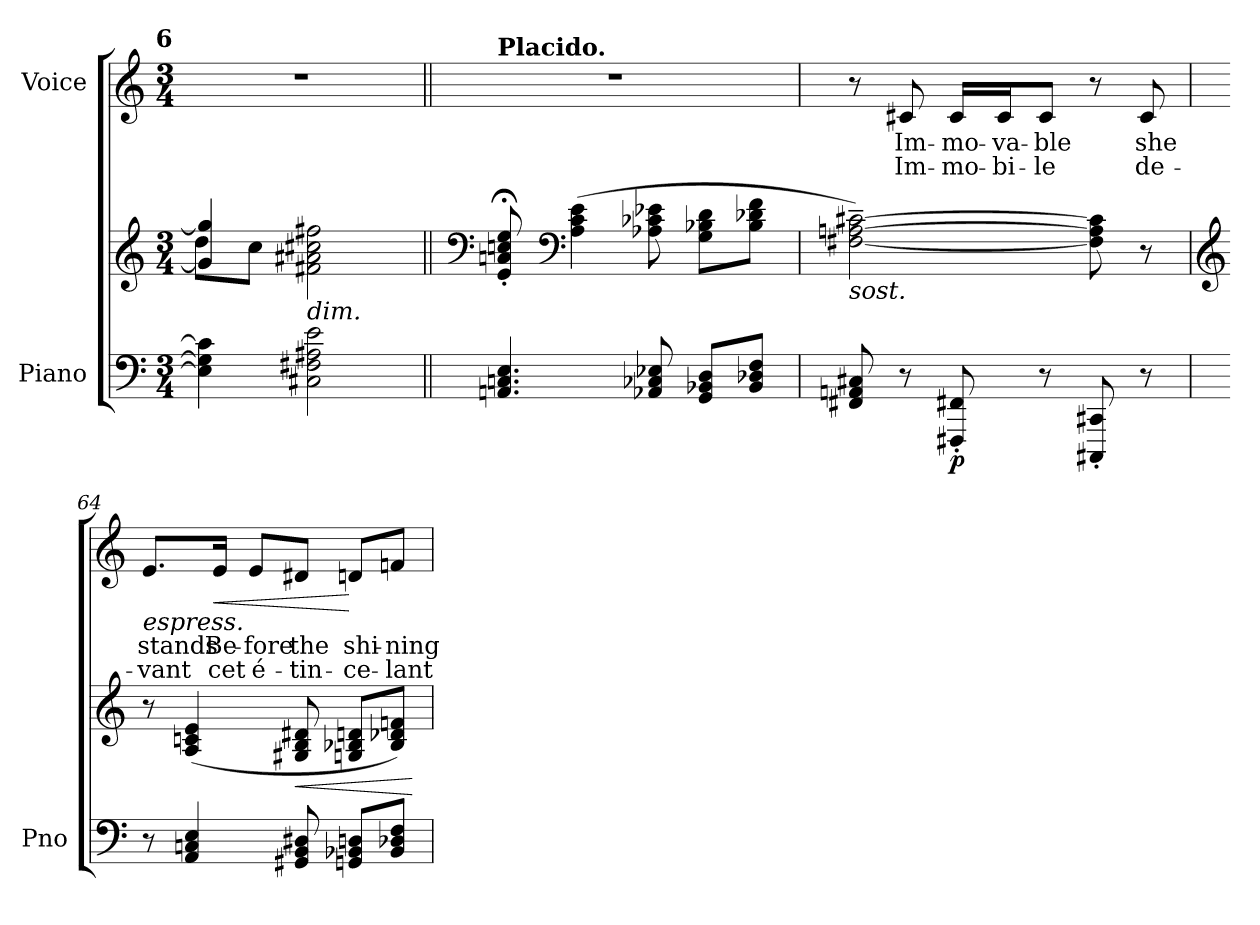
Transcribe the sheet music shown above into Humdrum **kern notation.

**kern	**kern	**dynam	**kern	**text	**text	**dynam
*part2	*part2	*part2	*part1	*part1	*part1	*part1
*staff3	*staff2	*staff2/3	*staff1	*staff1	*staff1	*staff1
*I"Piano	*	*	*I"Voice	*	*	*
*I'Pno	*	*	*	*	*	*
!!LO:LB:g=z
*clefF4	*clefG2	*	*clefG2	*	*	*
*k[]	*k[]	*	*k[]	*	*	*
*M3/4	*M3/4	*	*M3/4	*	*	*
!!LO:REH:place=s1:a:B:cj:enc=none:fs=18:t=6
=61	=61	=61	=61	=61	=61	=61
*	*^	*	*	*	*	*
4E\] 4G\] 4c\]	4g/] 4gg/]	8dd\L	.	2.r	.	.	.
.	.	8cc\J	.	.	.	.	.
!	!LO:TX:b:i:t=dim.	!	!	!	!	!	!
2C#X\ 2F#X\ 2A#X\ 2e\	2f#X\ 2a#X\ 2cc#X\ 2ff#X\	2ryy	.	.	.	.	.
=62||	=62||	=62||	=62||	=62||	=62||	=62||	=62||
!	!	!	!	!LO:TX:a:B:t=Placido.	!	!	!
!	!	!	!LO:DY:b	!	!	!	!
!	!	!	!LO:DY:n=1:b	!	!	!	!
*	*v	*v	*	*	*	*	*
4.AAn/ 4.Cn/ 4.E/	8e/;<' 8an/;<' 8ccn/;<' 8ee/;<'	p other-dynamics	2.r	.	.	.
*	*clefF4	*	*	*	*	*
.	(4A\ 4c\ 4e\	.	.	.	.	.
8AA-X/ 8C-X/ 8E-X/	8A-X\ 8c-X\ 8e-X\	.	.	.	.	.
8GG/ 8BB-X/ 8D/L	8G\ 8B-X\ 8d\L	.	.	.	.	.
8BB-/ 8D-X/ 8F/J	8B-\ 8d-X\ 8f\J	.	.	.	.	.
=63	=63	=63	=63	=63	=63	=63
!	!LO:TX:b:i:t=sost.	!	!	!	!	!
8FF#X/ 8AAn/ 8C#X/	[2F#X\~ [2An\~ [2c#X\~)	.	8r	.	.	.
!	!	!	!	!LO:LY:b	!LO:LY:b	!LO:DY:a
!	!	!	!	!	!	!LO:DY:n=1:a
8r	.	.	8c#X/	Im-	Im-	p other-dynamics
!	!	!LO:DY:b=2	!	!LO:LY:b	!LO:LY:b	!
8FFF#X/' 8FF#X/'	.	p	16c#/LL	-mo-	-mo-	.
!	!	!	!	!LO:LY:b	!LO:LY:b	!
.	.	.	16c#/J	-va-	-bi-	.
!	!	!	!	!LO:LY:b	!LO:LY:b	!
8r	.	.	8c#/J	-ble	-le	.
8CCC#X/' 8CC#X/'	8F#\] 8A\] 8c#\]	.	8r	.	.	.
!	!	!	!	!LO:LY:b	!LO:LY:b	!
8r	8r	.	8c#/	she	de-	.
=64	=64	=64	=64	=64	=64	=64
*	*clefG2	*	*	*	*	*
!	!	!	!LO:TX:b:i:t=espress.	!	!	!
!	!	!LO:DY:b	!	!LO:LY:b	!LO:LY:b	!
!	!	!LO:DY:n=1:b	!	!	!	!
8r	8r	p other-dynamics	8.e/L	stands	-vant	.
4AA/ 4Cn/ 4E/	(>4A/ 4cn/ 4e/	.	.	.	.	.
!	!	!	!	!LO:LY:b	!LO:LY:b	!LO:HP:b
.	.	.	16e/Jk	Be-	cet	<
!	!	!	!	!LO:LY:b	!LO:LY:b	!
.	.	.	8e/L	-fore	é-	.
!	!	!LO:HP:b	!	!LO:LY:b	!LO:LY:b	!
8GG#X/ 8BB/ 8D#X/	8G#X/ 8B/ 8d#X/	<	8d#X/J	the	-tin-	.
!	!	!	!	!LO:LY:b	!LO:LY:b	!
8GGn/ 8BB-X/ 8Dn/L	8Gn/ 8B-X/ 8dn/L	.	8dn/L	shi-	-ce-	[
!	!	!	!	!LO:LY:b	!LO:LY:b	!
8BB-/ 8D-X/ 8F/J	8B-/ 8d-X/ 8fn/J)	.	8fn/J	-ning	-lant	.
.	.	[	.	.	.	.
=	=	=	=	=	=	=
*-	*-	*-	*-	*-	*-	*-
